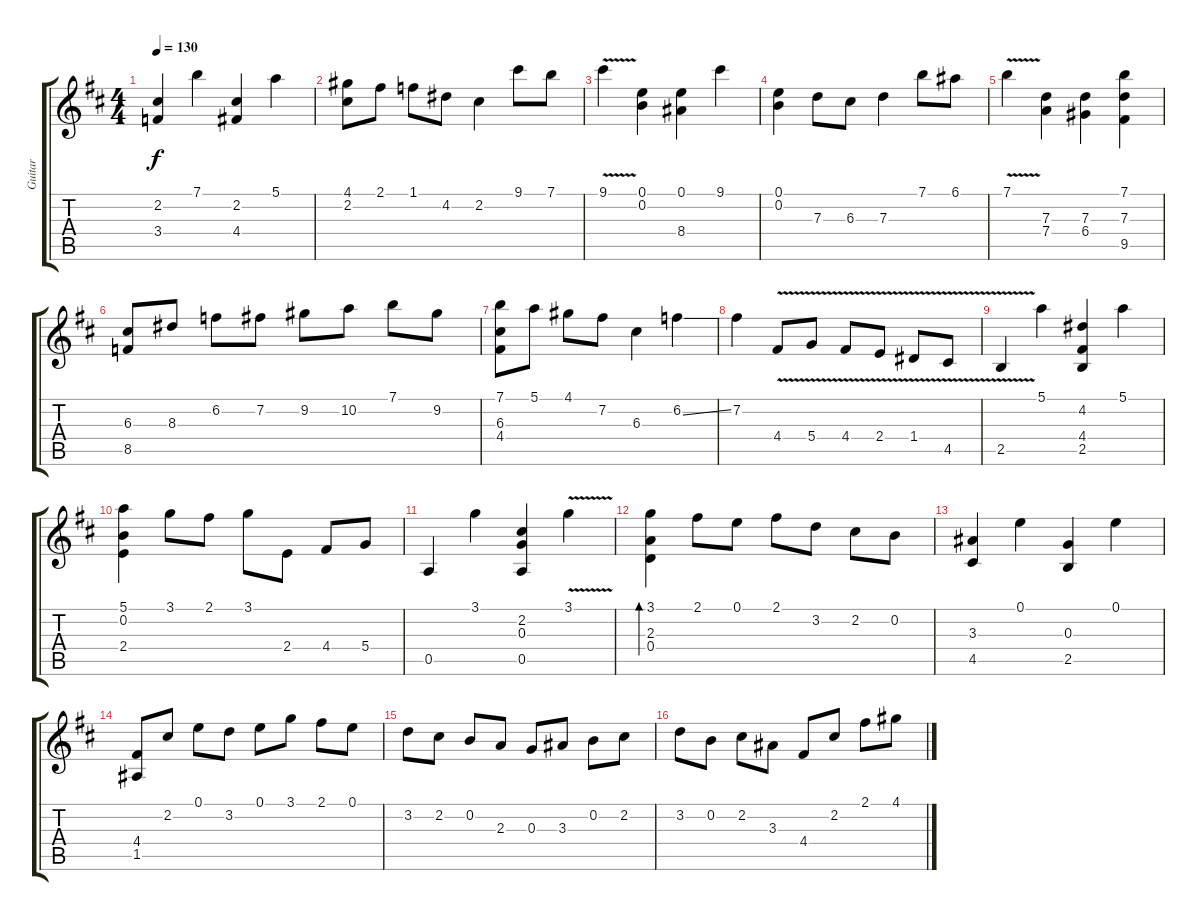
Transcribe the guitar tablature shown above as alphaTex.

\track ("Guitar" "Guitar") {instrument acousticguitarnylon}
\staff {score tabs}
\tuning (E4 B3 G3 D3 A2 E2) {hide}
\ts (4 4)
\tempo 130
\clef g2
\ks bminor
(2.2 3.4).4{dy f} 7.1.4 (2.2 4.4).4 5.1.4 |
(4.1 2.2).8 2.1.8 1.1.8 4.2.8 2.2.4 9.1.8 7.1.8 |
9.1{v}.4 (0.1 0.2).4 (0.1 8.4).4 9.1.4 |
(0.1 0.2).4 7.3.8 6.3.8 7.3.4 7.1.8 6.1.8 |
7.1{v}.4 (7.3 7.4).4 (7.3 6.4).4 (7.1 7.3 9.5).4 |
(6.3 8.5).8 8.3.8 6.2.8 7.2.8 9.2.8 10.2.8 7.1.8 9.2.8 |
(7.1 6.3 4.4).8 5.1.8 4.1.8 7.2.8 6.3.4 6.2{ss}.4 |
7.2.4 4.4{v}.8 5.4{v}.8 4.4{v}.8 2.4{v}.8 1.4{v}.8 4.5{v}.8 |
2.5{v}.4 5.1.4 (4.2 4.4 2.5).4 5.1.4 |
(5.1 0.2 2.4).4 3.1.8 2.1.8 3.1.8 2.4.8 4.4.8 5.4.8 |
0.5.4 3.1.4 (2.2 0.3 0.5).4 3.1{v}.4 |
(3.1 2.3 0.4).4{bd 60} 2.1.8 0.1.8 2.1.8 3.2.8 2.2.8 0.2.8 |
(3.3 4.5).4 0.1.4 (0.3 2.5).4 0.1.4 |
(4.4 1.5).8 2.2.8 0.1.8 3.2.8 0.1.8 3.1.8 2.1.8 0.1.8 |
3.2.8 2.2.8 0.2.8 2.3.8 0.3.8 3.3.8 0.2.8 2.2.8 |
3.2.8 0.2.8 2.2.8 3.3.8 4.4.8 2.2.8 2.1.8 4.1.8
